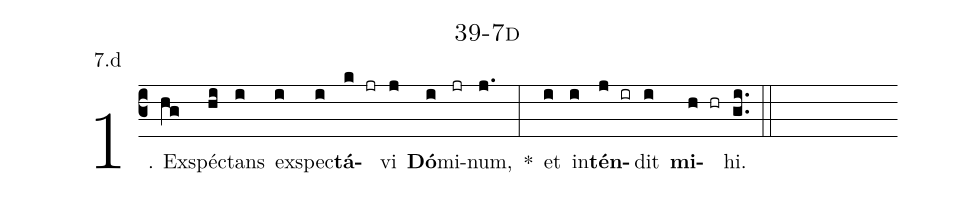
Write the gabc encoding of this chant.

name: 39-7d;
annotation: 7.d;
%%
(c3)1. Ex(hg)spéc(hi)tans(i) ex(i)spec(i)<b>tá</b>(k jr)vi(j) <b>Dó</b>(i)mi(jr)num,(j.) *(:) et(i) in(i)<b>tén</b>(j ir)dit(i) <b>mi</b>(h hr)hi.(gi..) (::)
